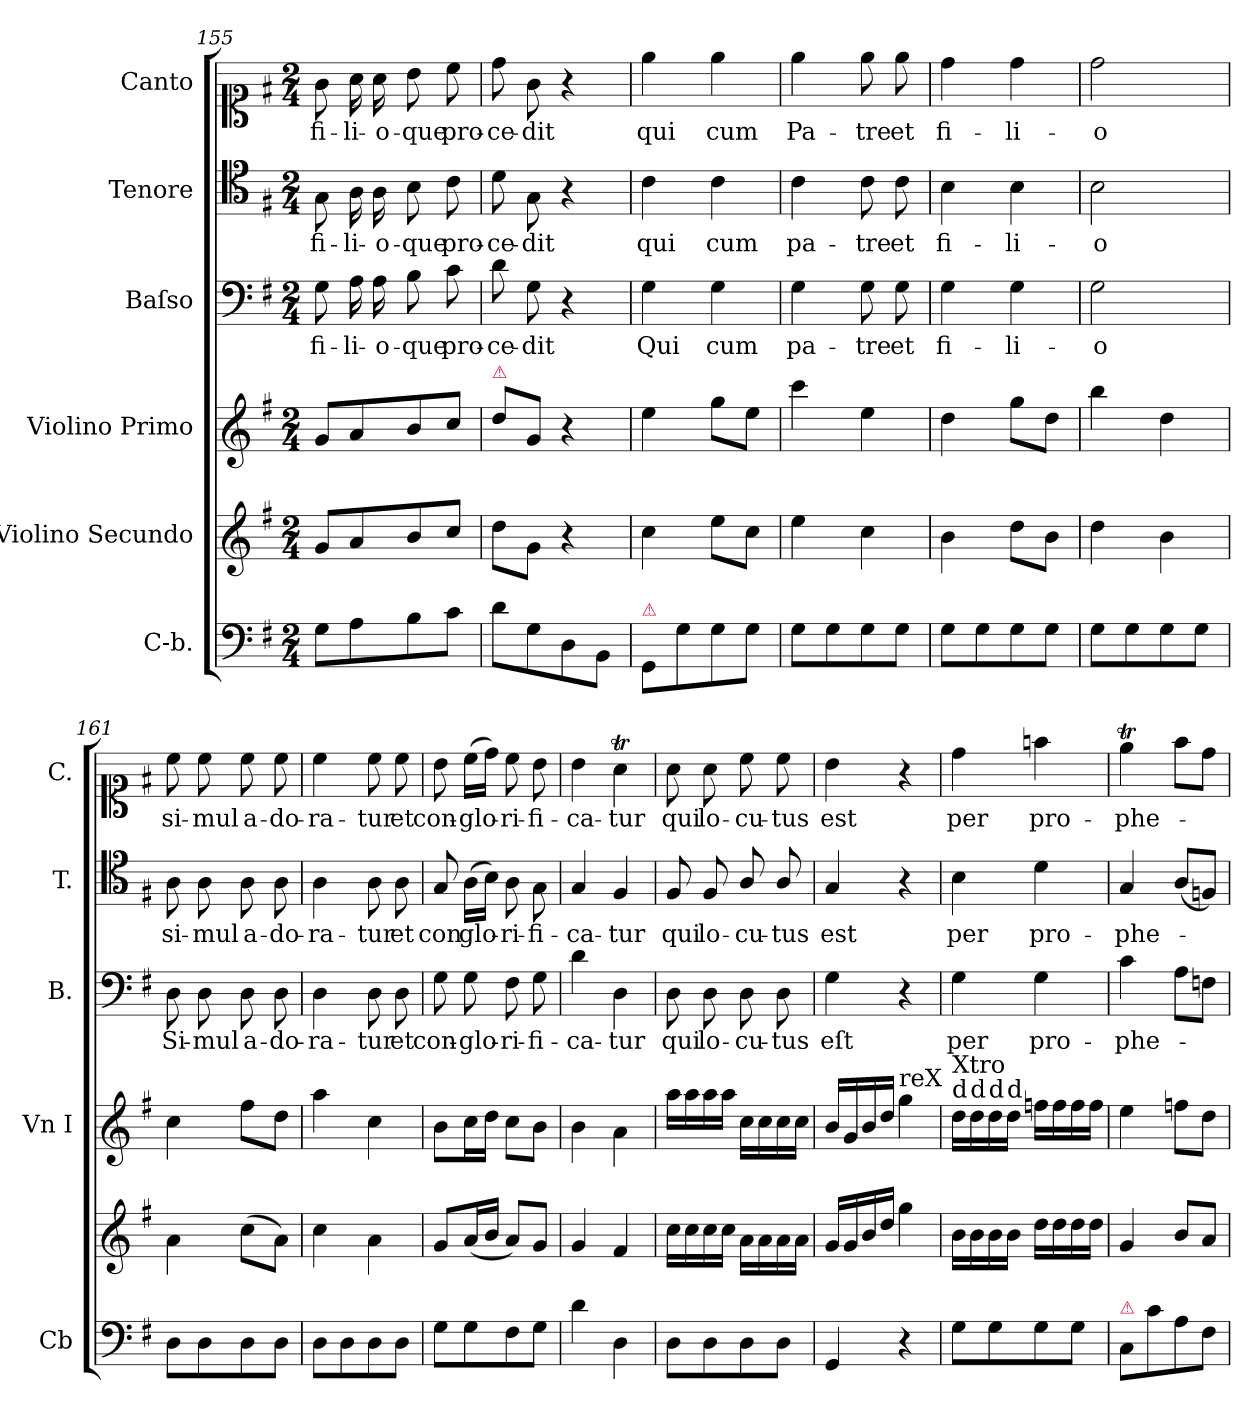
**kern	**kern	**kern	**kern	**text	**kern	**text	**kern	**text
*part6	*part5	*part4	*part3	*part3	*part2	*part2	*part1	*part1
*staff6	*staff5	*staff4	*staff3	*staff3	*staff2	*staff2	*staff1	*staff1
*I"C-b.	*I"Violino Secundo	*I"Violino Primo	*I"Baſso	*	*I"Tenore	*	*I"Canto	*
*I'Cb	*	*I'Vn I	*I'B.	*	*I'T.	*	*I'C.	*
*clefF4	*clefG2	*clefG2	*clefF4	*	*clefC4	*	*clefC1	*
*k[f#]	*k[f#]	*k[f#]	*k[f#]	*	*k[f#]	*	*k[f#]	*
*M2/4	*M2/4	*M2/4	*M2/4	*	*M2/4	*	*M2/4	*
=155	=155	=155	=155	=155	=155	=155	=155	=155
8G\L	8g/L	8g/L	8G\	fi-	8G\	fi-	8g\	fi-
8A\	8a/	8a/	16A\	-li-	16A\	-li-	16a\	-li-
.	.	.	16A\	-o-	16A\	-o-	16a\	-o-
8B\	8b/	8b/	8B\	-que	8B\	-que	8b\	-que
8c\J	8cc/J	8cc/J	8c\	pro-	8c\	pro-	8cc\	pro-
=156	=156	=156	=156	=156	=156	=156	=156	=156
!	!	!LO:TX:a:color=crimson:t=⚠	!	!	!	!	!	!
8d\L	8dd\L	8dd\L	8d\	-ce-	8d\	-ce-	8dd\	-ce-
8G\	8g\J	8g/J	8G\	-dit	8G\	-dit	8g\	-dit
8D\	4r	4r	4r	.	4r	.	4r	.
8BB\J	.	.	.	.	.	.	.	.
=157	=157	=157	=157	=157	=157	=157	=157	=157
!LO:TX:a:color=crimson:t=⚠	!	!	!	!	!	!	!	!
8GG/L	4cc\	4ee\	4G\	Qui	4c\	qui	4ee\	qui
8G\	.	.	.	.	.	.	.	.
8G\	8ee\L	8gg\L	4G\	cum	4c\	cum	4ee\	cum
8G\J	8cc\J	8ee\J	.	.	.	.	.	.
=158	=158	=158	=158	=158	=158	=158	=158	=158
8G\L	4ee\	4ccc\	4G\	pa-	4c\	pa-	4ee\	Pa-
8G\	.	.	.	.	.	.	.	.
8G\	4cc\	4ee\	8G\	-tre	8c\	-tre	8ee\	-tre
8G\J	.	.	8G\	et	8c\	et	8ee\	et
=159	=159	=159	=159	=159	=159	=159	=159	=159
8G\L	4b\	4dd\	4G\	fi-	4B\	fi-	4dd\	fi-
8G\	.	.	.	.	.	.	.	.
8G\	8dd\L	8gg\L	4G\	-li-	4B\	-li-	4dd\	-li-
8G\J	8b\J	8dd\J	.	.	.	.	.	.
=160	=160	=160	=160	=160	=160	=160	=160	=160
8G\L	4dd\	4bb\	2G\	-o	2B\	-o	2dd\	-o
8G\	.	.	.	.	.	.	.	.
8G\	4b\	4dd\	.	.	.	.	.	.
8G\J	.	.	.	.	.	.	.	.
=161	=161	=161	=161	=161	=161	=161	=161	=161
8D\L	4a\	4cc\	8D\	Si-	8A\	si-	8cc\	si-
8D\	.	.	8D\	-mul	8A\	-mul	8cc\	-mul
8D\	(8cc\L	8ff#\L	8D\	a-	8A\	a-	8cc\	a-
8D\J	8a\J)	8dd\J	8D\	-do-	8A\	-do-	8cc\	-do-
=162	=162	=162	=162	=162	=162	=162	=162	=162
8D\L	4cc\	4aa\	4D\	-ra-	4A\	-ra-	4cc\	-ra-
8D\	.	.	.	.	.	.	.	.
8D\	4a\	4cc\	8D\	-tur	8A\	-tur	8cc\	-tur
8D\J	.	.	8D\	et	8A\	et	8cc\	et
=163	=163	=163	=163	=163	=163	=163	=163	=163
8G\L	8g/L	8b\L	8G\	con-	8G/	con	8b\	con-
8G\	(16a/L	16cc\L	8G\	-glo-	(16A\LL	glo-	(16cc\LL	-glo-
.	16b/JJ	16dd\JJ	.	.	16B\JJ)	.	16dd\JJ)	.
8F#\	8a/L)	8cc\L	8F#\	-ri-	8A\	-ri-	8cc\	-ri-
8G\J	8g/J	8b\J	8G\	-fi-	8G\	-fi-	8b\	-fi-
=164	=164	=164	=164	=164	=164	=164	=164	=164
4d\	4g/	4b\	4d\	-ca-	4G/	-ca-	4b\	-ca-
4D\	4f#/	4a\	4D\	-tur	4F#/	-tur	4aT\	-tur
=165	=165	=165	=165	=165	=165	=165	=165	=165
8D\L	16cc\LL	16aa\LL	8D\	qui	8F#/	qui	8a\	qui
.	16cc\	16aa\	.	.	.	.	.	.
8D\	16cc\	16aa\	8D\	lo-	8F#/	lo-	8a\	lo-
.	16cc\JJ	16aa\JJ	.	.	.	.	.	.
8D\	16a\LL	16cc\LL	8D\	-cu-	8A/	-cu-	8cc\	-cu-
.	16a\	16cc\	.	.	.	.	.	.
8D\J	16a\	16cc\	8D\	-tus	8A/	-tus	8cc\	-tus
.	16a\JJ	16cc\JJ	.	.	.	.	.	.
=166	=166	=166	=166	=166	=166	=166	=166	=166
4GG/	16g/LL	16b/LL	4G\	eſt	4G/	est	4b\	est
.	16g/	16g/	.	.	.	.	.	.
.	16b/	16b/	.	.	.	.	.	.
.	16dd/JJ	16dd/JJ	.	.	.	.	.	.
!	!	!LO:TX:a:t=reX	!	!	!	!	!	!
4r	4gg\	4gg\	4r	.	4r	.	4r	.
=167	=167	=167	=167	=167	=167	=167	=167	=167
!	!	!LO:TX:a:t=d	!	!	!	!	!	!
!	!	!LO:TX:a:t=Xtro	!	!	!	!	!	!
8G\L	16b\LL	16dd\LL	4G\	per	4B\	per	4dd\	per
!	!	!LO:TX:a:t=d	!	!	!	!	!	!
.	16b\	16dd\	.	.	.	.	.	.
!	!	!LO:TX:a:t=d	!	!	!	!	!	!
8G\	16b\	16dd\	.	.	.	.	.	.
!	!	!LO:TX:a:t=d	!	!	!	!	!	!
.	16b\JJ	16dd\JJ	.	.	.	.	.	.
8G\	16dd\LL	16ffn\LL	4G\	pro-	4d\	pro-	4ffn\	pro-
.	16dd\	16ff\	.	.	.	.	.	.
8G\J	16dd\	16ff\	.	.	.	.	.	.
.	16dd\JJ	16ff\JJ	.	.	.	.	.	.
=168	=168	=168	=168	=168	=168	=168	=168	=168
!LO:TX:a:color=crimson:t=⚠	!	!	!	!	!	!	!	!
8C/L	4g/	4ee\	4c\	-phe-	4G/	-phe-	4eeT\	-phe-
8c\	.	.	.	.	.	.	.	.
8A\	8b/L	8ffn\L	8A\L	.	(8A/L	.	8ff#\L	.
8F#\J	8a/J	8dd\J	8Fn\J	.	8Fn/J)	.	8dd\J	.
=	=	=	=	=	=	=	=	=
*-	*-	*-	*-	*-	*-	*-	*-	*-
